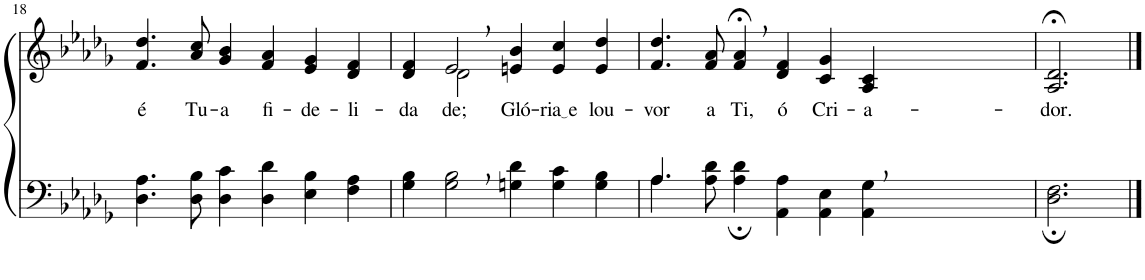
**kern	**kern	**text
*part2	*part1	*part1
*staff2	*staff1	*staff1
*I"Parte III e IV	*I"Parte I e II	*
!!LO:PB:g=z
*clefF4	*clefG2	*
*Trd-1c-2	*Trd-1c-2	*
*k[b-e-a-d-g-]	*k[b-e-a-d-g-]	*
*M6/4	*M6/4	*
=18	=18	=18
!	!	!LO:LY:b
4.D-\ 4.A-\	4.f/ 4.dd-/	é
!	!	!LO:LY:b
8D-\ 8B-\	8a-/ 8cc/	Tu-
!	!	!LO:LY:b
4D-\ 4c\	4g-/ 4b-/	-a
!	!	!LO:LY:b
4D-\ 4d-\	4f/ 4a-/	fi-
!	!	!LO:LY:b
4E-\ 4B-\	4e-/ 4g-/	-de-
!	!	!LO:LY:b
4F\ 4A-\	4d-/ 4f/	-li-
=19	=19	=19
!	!	!LO:LY:b
*	*^	*
4G-\ 4B-\	4d-/ 4f/	4ryy	-da-
!	!	!	!LO:LY:b
2G-\, 2B-\,	2e-,/	2d-\	-de;
!	!	!	!LO:LY:b
4Gn\ 4d-\	4en/ 4b-/	2.ryy	Gló-
!	!	!	!LO:LY:b
4G\ 4c\	4e/ 4cc/	.	ria e
!	!	!	!LO:LY:b
4G\ 4B-\	4e/ 4dd-/	.	lou-
*	*v	*v	*
=20	=20	=20
*^	*	*
!	!	!	!LO:LY:b
4.A-/	4.A-\	4.f/ 4.dd-/	-vor
!	!	!	!LO:LY:b
1ryy	8A-\ 8d-\	8f/ 8a-/	a
!	!	!	!LO:LY:b
.	4A-\; 4d-\;	4f/;<, 4a-/;<,	Ti,
!	!	!	!LO:LY:b
.	4AA-\ 4A-\	4d-/ 4f/	ó
!	!	!	!LO:LY:b
.	4AA-\ 4E-\	4c/ 4g-/	Cri-
!	!	!	!LO:LY:b
.	4AA-\ 4G-\	4A-/ 4c/	-a-
8ryy	.	.	.
*v	*v	*	*
=21	=21	=21
!	!	!LO:LY:b
2.D-\; 2.F\;	2.A-/;< 2.d-/;<	-dor.
==	==	==
*-	*-	*-
